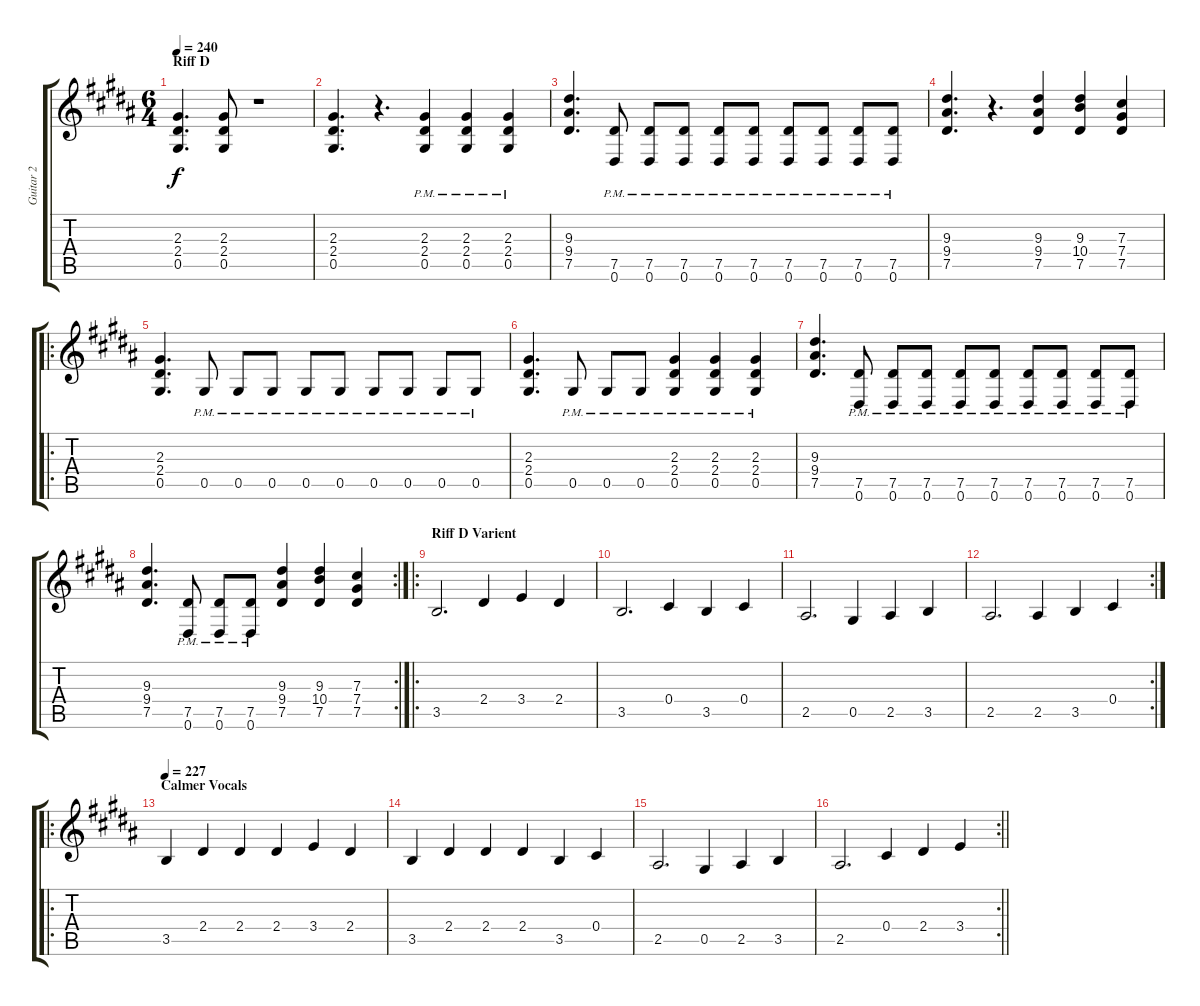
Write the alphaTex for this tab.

\track ("Guitar 2" "Guitar 2") {instrument overdrivenguitar}
\staff {score tabs}
\tuning (Eb4 Bb3 Gb3 Db3 Ab2 Eb2) {hide}
\ts (6 4)
\section ("" "Riff D")
\tempo 240
\clef g2
\ks b
(2.3 2.4 0.5).4{d dy f} (2.3 2.4 0.5).8 r.1 |
(2.3 2.4 0.5).4{d} r.4{d} (2.3{pm} 2.4{pm} 0.5{pm}).4 (2.3{pm} 2.4{pm} 0.5{pm}).4 (2.3{pm} 2.4{pm} 0.5{pm}).4 |
(9.3 9.4 7.5).4{d} (7.5{pm} 0.6{pm}).8 (7.5{pm} 0.6{pm}).8 (7.5{pm} 0.6{pm}).8 (7.5{pm} 0.6{pm}).8 (7.5{pm} 0.6{pm}).8 (7.5{pm} 0.6{pm}).8 (7.5{pm} 0.6{pm}).8 (7.5{pm} 0.6{pm}).8 (7.5{pm} 0.6{pm}).8 |
(9.3 9.4 7.5).4{d} r.4{d} (9.3 9.4 7.5).4 (9.3 10.4 7.5).4 (7.3 7.4 7.5).4 |
\ro
\section ("" "")
(2.3 2.4 0.5).4{d} 0.5{pm}.8 0.5{pm}.8 0.5{pm}.8 0.5{pm}.8 0.5{pm}.8 0.5{pm}.8 0.5{pm}.8 0.5{pm}.8 0.5{pm}.8 |
(2.3 2.4 0.5).4{d} 0.5{pm}.8 0.5{pm}.8 0.5{pm}.8 (2.3{pm} 2.4{pm} 0.5{pm}).4 (2.3{pm} 2.4{pm} 0.5{pm}).4 (2.3{pm} 2.4{pm} 0.5{pm}).4 |
(9.3 9.4 7.5).4{d} (7.5{pm} 0.6{pm}).8 (7.5{pm} 0.6{pm}).8 (7.5{pm} 0.6{pm}).8 (7.5{pm} 0.6{pm}).8 (7.5{pm} 0.6{pm}).8 (7.5{pm} 0.6{pm}).8 (7.5{pm} 0.6{pm}).8 (7.5{pm} 0.6{pm}).8 (7.5{pm} 0.6{pm}).8 |
\rc 2
(9.3 9.4 7.5).4{d} (7.5{pm} 0.6{pm}).8 (7.5{pm} 0.6{pm}).8 (7.5{pm} 0.6{pm}).8 (9.3 9.4 7.5).4 (9.3 10.4 7.5).4 (7.3 7.4 7.5).4 |
\ro
\section ("" "Riff D Varient")
3.5.2{d} 2.4.4 3.4.4 2.4.4 |
3.5.2{d} 0.4.4 3.5.4 0.4.4 |
2.5.2{d} 0.5.4 2.5.4 3.5.4 |
\rc 2
2.5.2{d} 2.5.4 3.5.4 0.4.4 |
\ro
\section ("" "Calmer Vocals")
\tempo 227
3.5.4 2.4.4 2.4.4 2.4.4 3.4.4 2.4.4 |
3.5.4 2.4.4 2.4.4 2.4.4 3.5.4 0.4.4 |
2.5.2{d} 0.5.4 2.5.4 3.5.4 |
\rc 2
\barLineRight lightlight
2.5.2{d} 0.4.4 2.4.4 3.4.4
